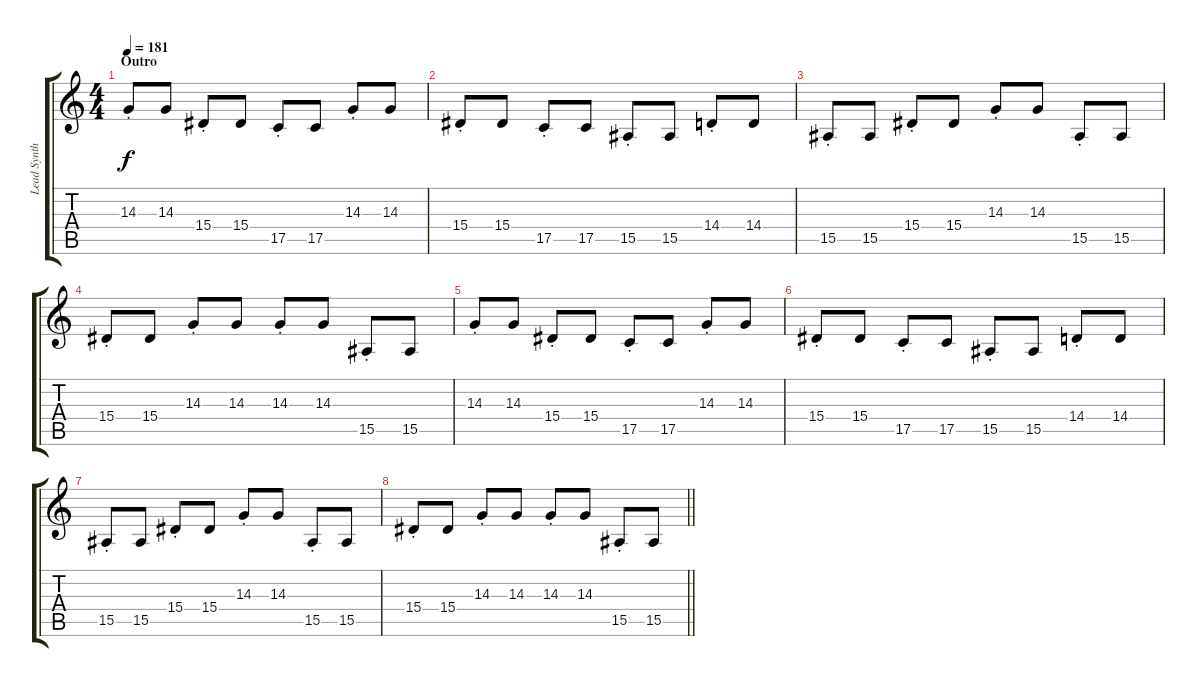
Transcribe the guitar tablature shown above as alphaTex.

\track ("Lead Synth" "Lead Synth") {instrument lead2sawtooth}
\staff {score tabs}
\tuning (D4 A3 F3 C3 G2 C2) {hide}
\ts (4 4)
\section ("" "Outro")
\tempo 181
\clef g2
\ks c
14.3{st}.8{dy f volume 7} 14.3.8 15.4{st}.8 15.4.8 17.5{st}.8 17.5.8 14.3{st}.8 14.3.8 |
15.4{st}.8 15.4.8 17.5{st}.8 17.5.8 15.5{st}.8 15.5.8 14.4{st}.8 14.4.8 |
15.5{st}.8 15.5.8 15.4{st}.8 15.4.8 14.3{st}.8 14.3.8 15.5{st}.8 15.5.8 |
15.4{st}.8 15.4.8 14.3{st}.8 14.3.8 14.3{st}.8 14.3.8 15.5{st}.8 15.5.8 |
14.3{st}.8 14.3.8 15.4{st}.8 15.4.8 17.5{st}.8 17.5.8 14.3{st}.8 14.3.8 |
15.4{st}.8 15.4.8 17.5{st}.8 17.5.8 15.5{st}.8 15.5.8 14.4{st}.8 14.4.8 |
15.5{st}.8 15.5.8 15.4{st}.8 15.4.8 14.3{st}.8 14.3.8 15.5{st}.8 15.5.8 |
\barLineRight lightlight
15.4{st}.8 15.4.8 14.3{st}.8 14.3.8 14.3{st}.8 14.3.8 15.5{st}.8 15.5.8
